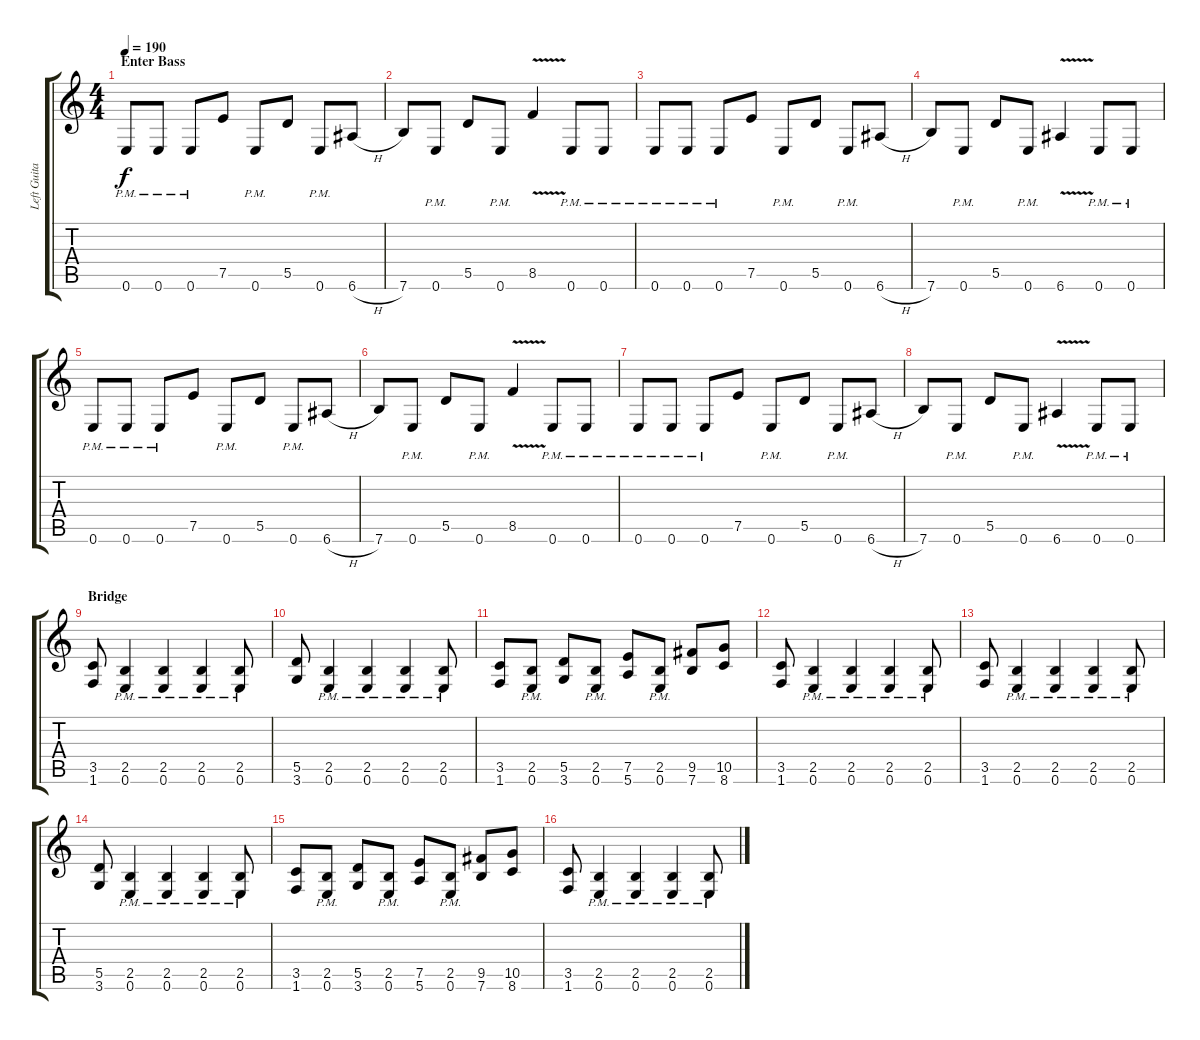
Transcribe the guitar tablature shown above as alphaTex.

\track ("Left Guitar" "Left Guita") {instrument distortionguitar}
\staff {score tabs}
\tuning (E4 B3 G3 D3 A2 E2) {hide}
\ts (4 4)
\section ("" "Enter Bass")
\tempo 190
\clef g2
\ks c
0.6{pm}.8{dy f} 0.6{pm}.8 0.6{pm}.8 7.5.8 0.6{pm}.8 5.5.8 0.6{pm}.8 6.6{h}.8 |
7.6.8 0.6{pm}.8 5.5.8 0.6{pm}.8 8.5{v}.4 0.6{pm}.8 0.6{pm}.8 |
0.6{pm}.8 0.6{pm}.8 0.6{pm}.8 7.5.8 0.6{pm}.8 5.5.8 0.6{pm}.8 6.6{h}.8 |
7.6.8 0.6{pm}.8 5.5.8 0.6{pm}.8 6.6{v}.4 0.6{pm}.8 0.6{pm}.8 |
0.6{pm}.8 0.6{pm}.8 0.6{pm}.8 7.5.8 0.6{pm}.8 5.5.8 0.6{pm}.8 6.6{h}.8 |
7.6.8 0.6{pm}.8 5.5.8 0.6{pm}.8 8.5{v}.4 0.6{pm}.8 0.6{pm}.8 |
0.6{pm}.8 0.6{pm}.8 0.6{pm}.8 7.5.8 0.6{pm}.8 5.5.8 0.6{pm}.8 6.6{h}.8 |
7.6.8 0.6{pm}.8 5.5.8 0.6{pm}.8 6.6{v}.4 0.6{pm}.8 0.6{pm}.8 |
\section ("" "Bridge")
(3.5 1.6).8 (2.5{pm} 0.6{pm}).4 (2.5{pm} 0.6{pm}).4 (2.5{pm} 0.6{pm}).4 (2.5{pm} 0.6{pm}).8 |
(5.5 3.6).8 (2.5{pm} 0.6{pm}).4 (2.5{pm} 0.6{pm}).4 (2.5{pm} 0.6{pm}).4 (2.5{pm} 0.6{pm}).8 |
(3.5 1.6).8 (2.5{pm} 0.6{pm}).8 (5.5 3.6).8 (2.5{pm} 0.6{pm}).8 (7.5 5.6).8 (2.5{pm} 0.6{pm}).8 (9.5 7.6).8 (10.5 8.6).8 |
(3.5 1.6).8 (2.5{pm} 0.6{pm}).4 (2.5{pm} 0.6{pm}).4 (2.5{pm} 0.6{pm}).4 (2.5{pm} 0.6{pm}).8 |
(3.5 1.6).8 (2.5{pm} 0.6{pm}).4 (2.5{pm} 0.6{pm}).4 (2.5{pm} 0.6{pm}).4 (2.5{pm} 0.6{pm}).8 |
(5.5 3.6).8 (2.5{pm} 0.6{pm}).4 (2.5{pm} 0.6{pm}).4 (2.5{pm} 0.6{pm}).4 (2.5{pm} 0.6{pm}).8 |
(3.5 1.6).8 (2.5{pm} 0.6{pm}).8 (5.5 3.6).8 (2.5{pm} 0.6{pm}).8 (7.5 5.6).8 (2.5{pm} 0.6{pm}).8 (9.5 7.6).8 (10.5 8.6).8 |
(3.5 1.6).8 (2.5{pm} 0.6{pm}).4 (2.5{pm} 0.6{pm}).4 (2.5{pm} 0.6{pm}).4 (2.5{pm} 0.6{pm}).8
